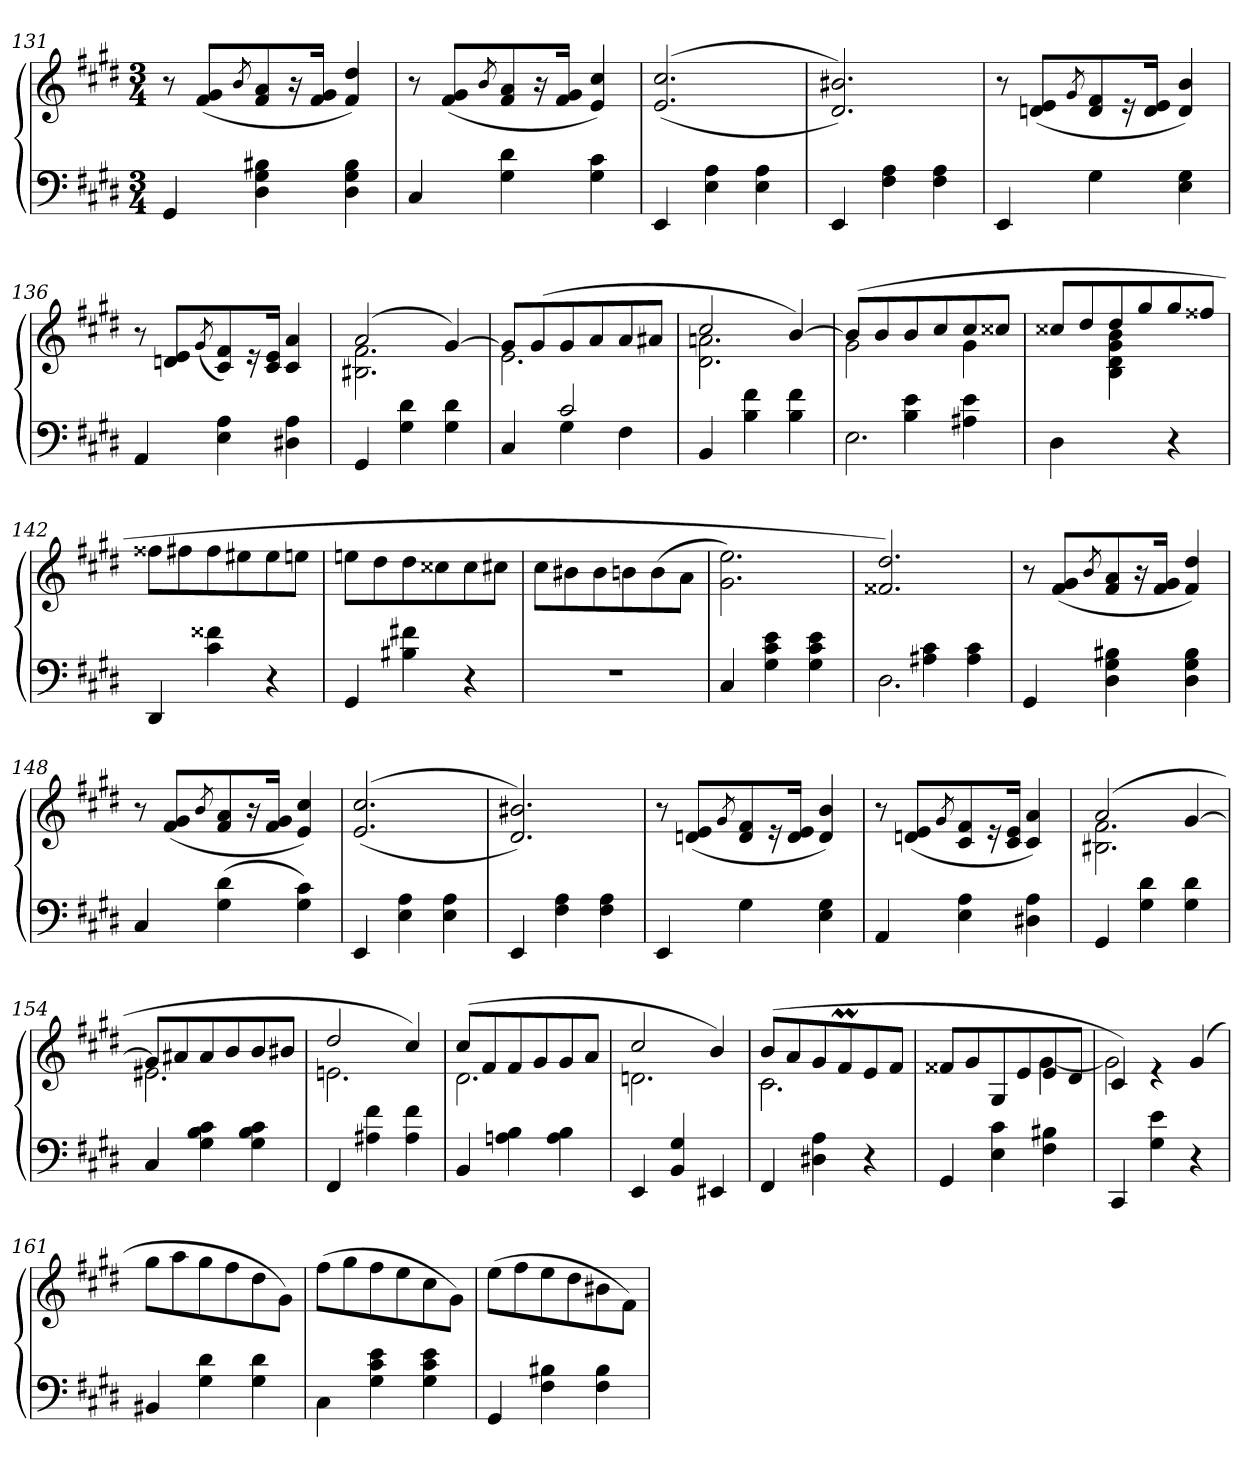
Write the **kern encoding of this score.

**kern	**kern
*part1	*part1
*staff2	*staff1
*clefF4	*clefG2
*k[f#c#g#d#]	*k[f#c#g#d#]
*M3/4	*M3/4
=131	=131
4GG#	8r
.	(8g# 8f#L
.	8qb/
4B#X 4G# 4D#	8a 8f#
.	16r
.	16g# 16f#Jk
4B# 4G# 4D#	4dd# 4f#)
=132	=132
4C#	8r
.	(8g# 8f#L
.	8qb/
4d# 4G#	8a 8f#
.	16r
.	16g# 16f#Jk
4c# 4G#	4cc# 4e)
=133	=133
4EE	(<(>2.cc# 2.e
4A 4E	.
4A 4E	.
=134	=134
4EE	2.b#X 2.d#))
4A 4F#	.
4A 4F#	.
=135	=135
4EE	8r
.	(8e 8dnL
.	8qg#/
4G#	8f# 8d
.	16r
.	16e 16dJk
4G# 4E	4b 4d)
=136	=136
4AA	8r
.	8e 8dnL
.	(8qg#/
4A 4E	8f# 8c#)
.	16r
.	16e 16c#Jk
4A 4D#X	4a 4c#
=137	=137
*	*^
4GG#	(2a	2.f# 2.B#X
4d# 4G#	.	.
4d# 4G#	[4g#)	.
=138	=138	=138
*^	*	*
4C#	4ryy	8g#L]	2.e
.	.	(>8g#	.
2c#	4G#	8g#	.
.	.	8a	.
.	4F#	8a	.
.	.	8a#XJ	.
*v	*v	*	*
=139	=139	=139
4BB	2cc#	2.an 2.d#
4f# 4B	.	.
4f# 4B	[4b)	.
=140	=140	=140
*^	*	*
4ryy	2.E	(>8bL]	2g#
.	.	8b	.
4e\ 4B\	.	8b	.
.	.	8cc#	.
4e\ 4A#X\	.	8cc#	4g#
.	.	8cc##XJ	.
*v	*v	*	*
=141	=141	=141
4D#	8cc##X/L	4ryy
.	8dd#	.
4ryy	8dd#	4b 4g# 4d# 4B
.	8gg#	.
4r	8gg#	4ryy
.	8ff##XJ	.
*	*v	*v
=142	=142
4DD#	8ff##XL
.	8ff#X
4f##X 4c#	8ff#
.	8ee#X
4r	8ee#
.	8eenJ
=143	=143
4GG#	8eenL
.	8dd#
4f#X 4B#X	8dd#
.	8cc##X
4r	8cc##
.	8cc#XJ
=144	=144
2.rF	8cc#L
.	8b#X
.	8b#
.	8bn
.	(8b
.	8aJ
=145	=145
4C#	2.ee 2.g#)
4e 4c# 4G#	.
4e 4c# 4G#	.
=146	=146
*^	*
4ryy	2.D#	2.dd# 2.f##X)
4c#\ 4A#X\	.	.
4c#\ 4A#\	.	.
*v	*v	*
=147	=147
4GG#	8r
.	(8g# 8f#L
.	8qb/
4B#X 4G# 4D#	8a 8f#
.	16r
.	16g# 16f#Jk
4B# 4G# 4D#	4dd# 4f#)
=148	=148
4C#	8r
.	(<8g# 8f#L
.	8qb/
(4d# 4G#	8a 8f#
.	16r
.	16g# 16f#Jk
4c# 4G#)	4cc# 4e)
=149	=149
4EE	(<(>2.cc# 2.e
4A 4E	.
4A 4E	.
=150	=150
4EE	2.b#X 2.d#))
4A 4F#	.
4A 4F#	.
=151	=151
4EE	8r
.	(8e 8dnL
.	8qg#/
4G#	8f# 8d
.	16r
.	16e 16dJk
4G# 4E	4b 4d)
=152	=152
4AA	8r
.	(8e 8dnL
.	8qg#/
4A 4E	8f# 8c#
.	16r
.	16e 16c#Jk
4A 4D#X	4a 4c#)
=153	=153
*	*^
4GG#	(>2a	2.f# 2.B#X
4d# 4G#	.	.
4d# 4G#	[4g#	.
=154	=154	=154
4C#	8g#L]	2.e#X
.	8a#X	.
4c# 4B 4G#	8a#	.
.	8b	.
4c# 4B 4G#	8b	.
.	8b#XJ	.
=155	=155	=155
4FF#	2dd#	2.en
4f#\ 4A#X\	.	.
4f#\ 4A#\	4cc#)	.
=156	=156	=156
4BB	(>8cc#L	2.d#
.	8f#	.
4B 4An	8f#	.
.	8g#	.
4B 4A	8g#	.
.	8aJ	.
=157	=157	=157
4EE	2cc#	2.dn
4G#/ 4BB/	.	.
4EE#X	4b)	.
=158	=158	=158
4FF#	(8bL	2.c#
.	8a	.
4A 4D#X	8g#	.
.	8f#M	.
4r	8e	.
.	8f#J	.
=159	=159	=159
4GG#	8f##XL	2ryy
.	8g#	.
4c# 4E	8G#	.
.	8e	.
4B#X 4F#	8e	[4g#
.	8d#J	.
=160	=160	=160
4CC#	4c#)	2g#]
4e 4G#	4re	.
4r	(>4g#	4ryy
=161	=161	=161
!	!LO:TX:a:B:t=Più mosso.	!
*	*v	*v
4BB#X	8gg#L
.	8aa
4d# 4G#	8gg#
.	8ff#
4d# 4G#	8dd#
.	8g#J)
=162	=162
4C#\	(8ff#L
.	8gg#
4e 4c# 4G#	8ff#
.	8ee
4e 4c# 4G#	8cc#
.	8g#J)
=163	=163
4GG#	(>8eeL
.	8ff#
4B#X 4F#	8ee
.	8dd#
4B# 4F#	8b#X
.	8f#J)
=	=
*-	*-
